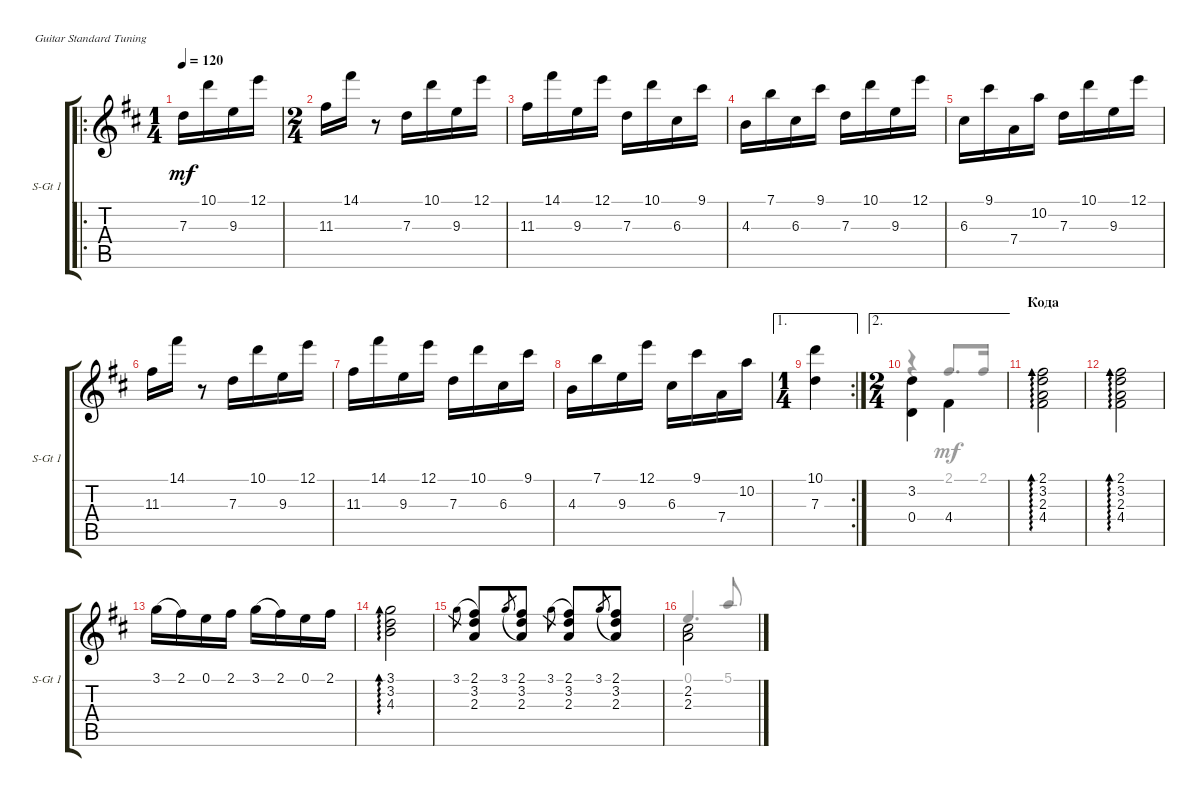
\defaultSystemsLayout 4
\bracketExtendMode groupsimilarinstruments
\useSystemSignSeparator
\singleTrackTrackNamePolicy allsystems
\multiTrackTrackNamePolicy allsystems
\firstSystemTrackNameOrientation horizontal
\otherSystemsTrackNameOrientation horizontal
\track ("Steel Guitar 1" "S-Gt 1") {instrument acousticguitarsteel}
\staff {score tabs}
\tuning (E4 B3 G3 D3 A2 E2)
\voice
\ro
\ts (1 4)
\tempo 120
\clef g2
\ks d
7.3.16{dy mf} 10.1.16 9.3.16 12.1.16 |
\ts (2 4)
11.3.16 14.1.16 r.8 7.3.16 10.1.16 9.3.16 12.1.16 |
11.3.16 14.1.16 9.3.16 12.1.16 7.3.16 10.1.16 6.3.16 9.1.16 |
4.3.16 7.1.16 6.3.16 9.1.16 7.3.16 10.1.16 9.3.16 12.1.16 |
6.3.16 9.1.16 7.4.16 10.2.16 7.3.16 10.1.16 9.3.16 12.1.16 |
11.3.16 14.1.16 r.8 7.3.16 10.1.16 9.3.16 12.1.16 |
11.3.16 14.1.16 9.3.16 12.1.16 7.3.16 10.1.16 6.3.16 9.1.16 |
4.3.16 7.1.16 9.3.16 12.1.16 6.3.16 9.1.16 7.4.16 10.2.16 |
\ae 1
\rc 2
\ts (1 4)
(7.3 10.1).4 |
\ae 2
\ts (2 4)
(0.4 3.2).4 4.4.4{beam invert} |
\section ("" "Кода")
(4.4 2.3 3.2 2.1).2{ad 0} |
(4.4 2.3 3.2 2.1).2{ad 0} |
3.1.16{legatoorigin} 2.1.16 0.1.16 2.1.16 3.1.16{legatoorigin} 2.1.16 0.1.16 2.1.16 |
(4.3 3.2 3.1).2{ad 0} |
3.1.8{gr legatoorigin beam invert} (2.3 3.2 2.1).8{beam invert} 3.1.8{gr legatoorigin} (2.3 3.2 2.1).8 3.1.8{gr legatoorigin beam invert} (2.3 3.2 2.1).8{beam invert} 3.1.8{gr legatoorigin} (2.3 3.2 2.1).8 |
(2.3 2.2).2{beam invert}
\voice
\clef g2
\ottava regular
\simile none
\ks d
|
|
|
|
|
|
|
|
|
r.4 2.1.8{d beam invert} 2.1.16 |
|
|
|
|
|
0.1.4{d beam invert} 5.1.8{beam invert}
